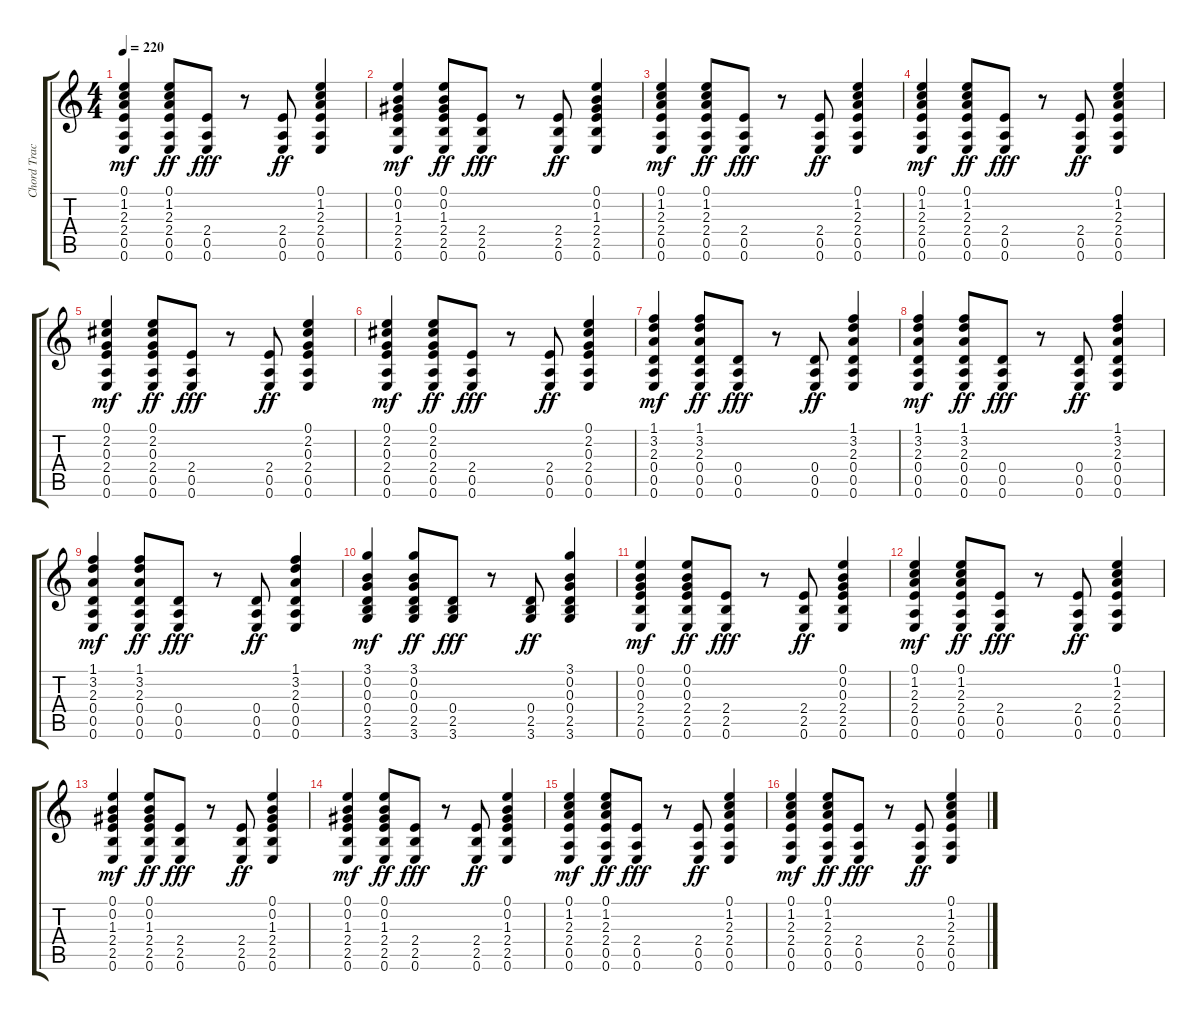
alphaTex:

\track ("Chord Track" "Chord Trac") {instrument acousticguitarnylon}
\staff {score tabs}
\tuning (E4 B3 G3 D3 A2 E2) {hide}
\ts (4 4)
\tempo 220
\clef g2
\ks c
(0.1 1.2 2.3 2.4 0.5 0.6).4{dy mf instrument acousticguitarsteel} (0.1 1.2 2.3 2.4 0.5 0.6).8{dy ff} (2.4 0.5 0.6).8{dy fff} r.8 (2.4 0.5 0.6).8{dy ff} (0.1 1.2 2.3 2.4 0.5 0.6).4 |
(0.1 0.2 1.3 2.4 2.5 0.6).4{dy mf} (0.1 0.2 1.3 2.4 2.5 0.6).8{dy ff} (2.4 2.5 0.6).8{dy fff} r.8 (2.4 2.5 0.6).8{dy ff} (0.1 0.2 1.3 2.4 2.5 0.6).4 |
(0.1 1.2 2.3 2.4 0.5 0.6).4{dy mf} (0.1 1.2 2.3 2.4 0.5 0.6).8{dy ff} (2.4 0.5 0.6).8{dy fff} r.8 (2.4 0.5 0.6).8{dy ff} (0.1 1.2 2.3 2.4 0.5 0.6).4 |
(0.1 1.2 2.3 2.4 0.5 0.6).4{dy mf} (0.1 1.2 2.3 2.4 0.5 0.6).8{dy ff} (2.4 0.5 0.6).8{dy fff} r.8 (2.4 0.5 0.6).8{dy ff} (0.1 1.2 2.3 2.4 0.5 0.6).4 |
(0.1 2.2 0.3 2.4 0.5 0.6).4{dy mf} (0.1 2.2 0.3 2.4 0.5 0.6).8{dy ff} (2.4 0.5 0.6).8{dy fff} r.8 (2.4 0.5 0.6).8{dy ff} (0.1 2.2 0.3 2.4 0.5 0.6).4 |
(0.1 2.2 0.3 2.4 0.5 0.6).4{dy mf} (0.1 2.2 0.3 2.4 0.5 0.6).8{dy ff} (2.4 0.5 0.6).8{dy fff} r.8 (2.4 0.5 0.6).8{dy ff} (0.1 2.2 0.3 2.4 0.5 0.6).4 |
(1.1 3.2 2.3 0.4 0.5 0.6).4{dy mf} (1.1 3.2 2.3 0.4 0.5 0.6).8{dy ff} (0.4 0.5 0.6).8{dy fff} r.8 (0.4 0.5 0.6).8{dy ff} (1.1 3.2 2.3 0.4 0.5 0.6).4 |
(1.1 3.2 2.3 0.4 0.5 0.6).4{dy mf} (1.1 3.2 2.3 0.4 0.5 0.6).8{dy ff} (0.4 0.5 0.6).8{dy fff} r.8 (0.4 0.5 0.6).8{dy ff} (1.1 3.2 2.3 0.4 0.5 0.6).4 |
(1.1 3.2 2.3 0.4 0.5 0.6).4{dy mf} (1.1 3.2 2.3 0.4 0.5 0.6).8{dy ff} (0.4 0.5 0.6).8{dy fff} r.8 (0.4 0.5 0.6).8{dy ff} (1.1 3.2 2.3 0.4 0.5 0.6).4 |
(3.1 0.2 0.3 0.4 2.5 3.6).4{dy mf} (3.1 0.2 0.3 0.4 2.5 3.6).8{dy ff} (0.4 2.5 3.6).8{dy fff} r.8 (0.4 2.5 3.6).8{dy ff} (3.1 0.2 0.3 0.4 2.5 3.6).4 |
(0.1 0.2 0.3 2.4 2.5 0.6).4{dy mf} (0.1 0.2 0.3 2.4 2.5 0.6).8{dy ff} (2.4 2.5 0.6).8{dy fff} r.8 (2.4 2.5 0.6).8{dy ff} (0.1 0.2 0.3 2.4 2.5 0.6).4 |
(0.1 1.2 2.3 2.4 0.5 0.6).4{dy mf} (0.1 1.2 2.3 2.4 0.5 0.6).8{dy ff} (2.4 0.5 0.6).8{dy fff} r.8 (2.4 0.5 0.6).8{dy ff} (0.1 1.2 2.3 2.4 0.5 0.6).4 |
(0.1 0.2 1.3 2.4 2.5 0.6).4{dy mf} (0.1 0.2 1.3 2.4 2.5 0.6).8{dy ff} (2.4 2.5 0.6).8{dy fff} r.8 (2.4 2.5 0.6).8{dy ff} (0.1 0.2 1.3 2.4 2.5 0.6).4 |
(0.1 0.2 1.3 2.4 2.5 0.6).4{dy mf} (0.1 0.2 1.3 2.4 2.5 0.6).8{dy ff} (2.4 2.5 0.6).8{dy fff} r.8 (2.4 2.5 0.6).8{dy ff} (0.1 0.2 1.3 2.4 2.5 0.6).4 |
(0.1 1.2 2.3 2.4 0.5 0.6).4{dy mf} (0.1 1.2 2.3 2.4 0.5 0.6).8{dy ff} (2.4 0.5 0.6).8{dy fff} r.8 (2.4 0.5 0.6).8{dy ff} (0.1 1.2 2.3 2.4 0.5 0.6).4 |
(0.1 1.2 2.3 2.4 0.5 0.6).4{dy mf} (0.1 1.2 2.3 2.4 0.5 0.6).8{dy ff} (2.4 0.5 0.6).8{dy fff} r.8 (2.4 0.5 0.6).8{dy ff} (0.1 1.2 2.3 2.4 0.5 0.6).4
